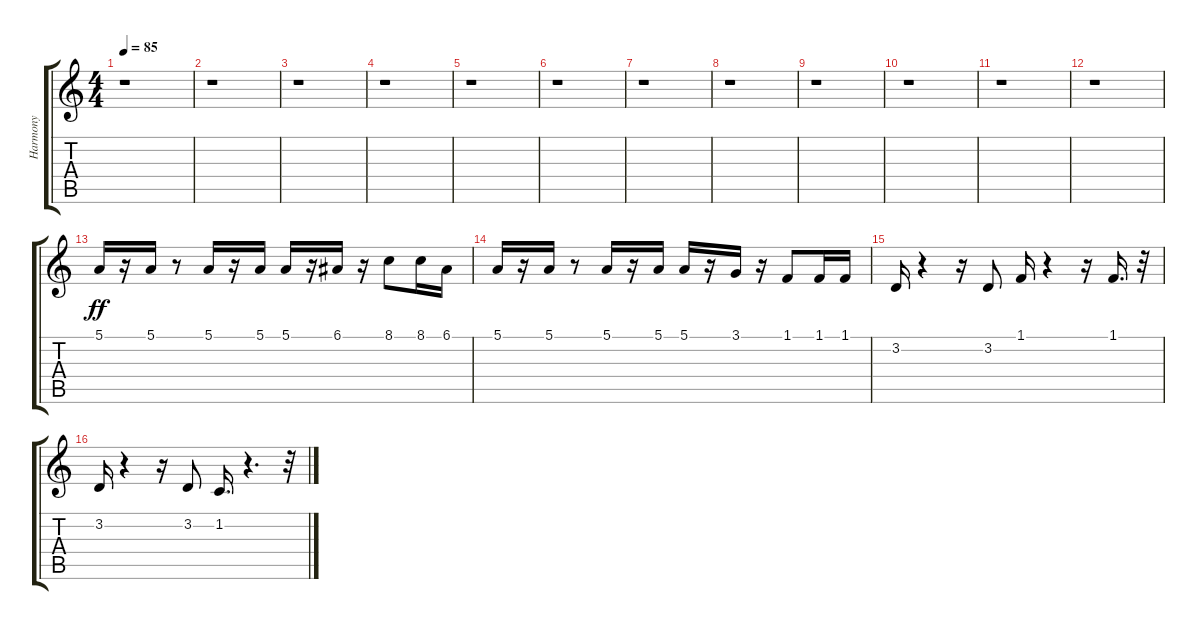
\track ("Harmony" "Harmony") {instrument clarinet}
\staff {score tabs}
\tuning (E4 B3 G3 D3 A2 E2) {hide}
\ts (4 4)
\tempo 85
\clef g2
\ks c
r.1{dy f} |
r.1 |
r.1 |
r.1 |
r.1 |
r.1 |
r.1 |
r.1 |
r.1 |
r.1 |
r.1 |
r.1 |
5.1.16{dy ff} r.16 5.1.16 r.8 5.1.16 r.16 5.1.16 5.1.16 r.16 6.1.16 r.16 8.1.8 8.1.16 6.1.16 |
5.1.16 r.16 5.1.16 r.8 5.1.16 r.16 5.1.16 5.1.16 r.16 3.1.16 r.16 1.1.8 1.1.16 1.1.16 |
3.2.16 r.4 r.16 3.2.8 1.1.16 r.4 r.16 1.1.16{d} r.32 |
3.2.16 r.4 r.16 3.2.8 1.2.16{d} r.4{d} r.32
